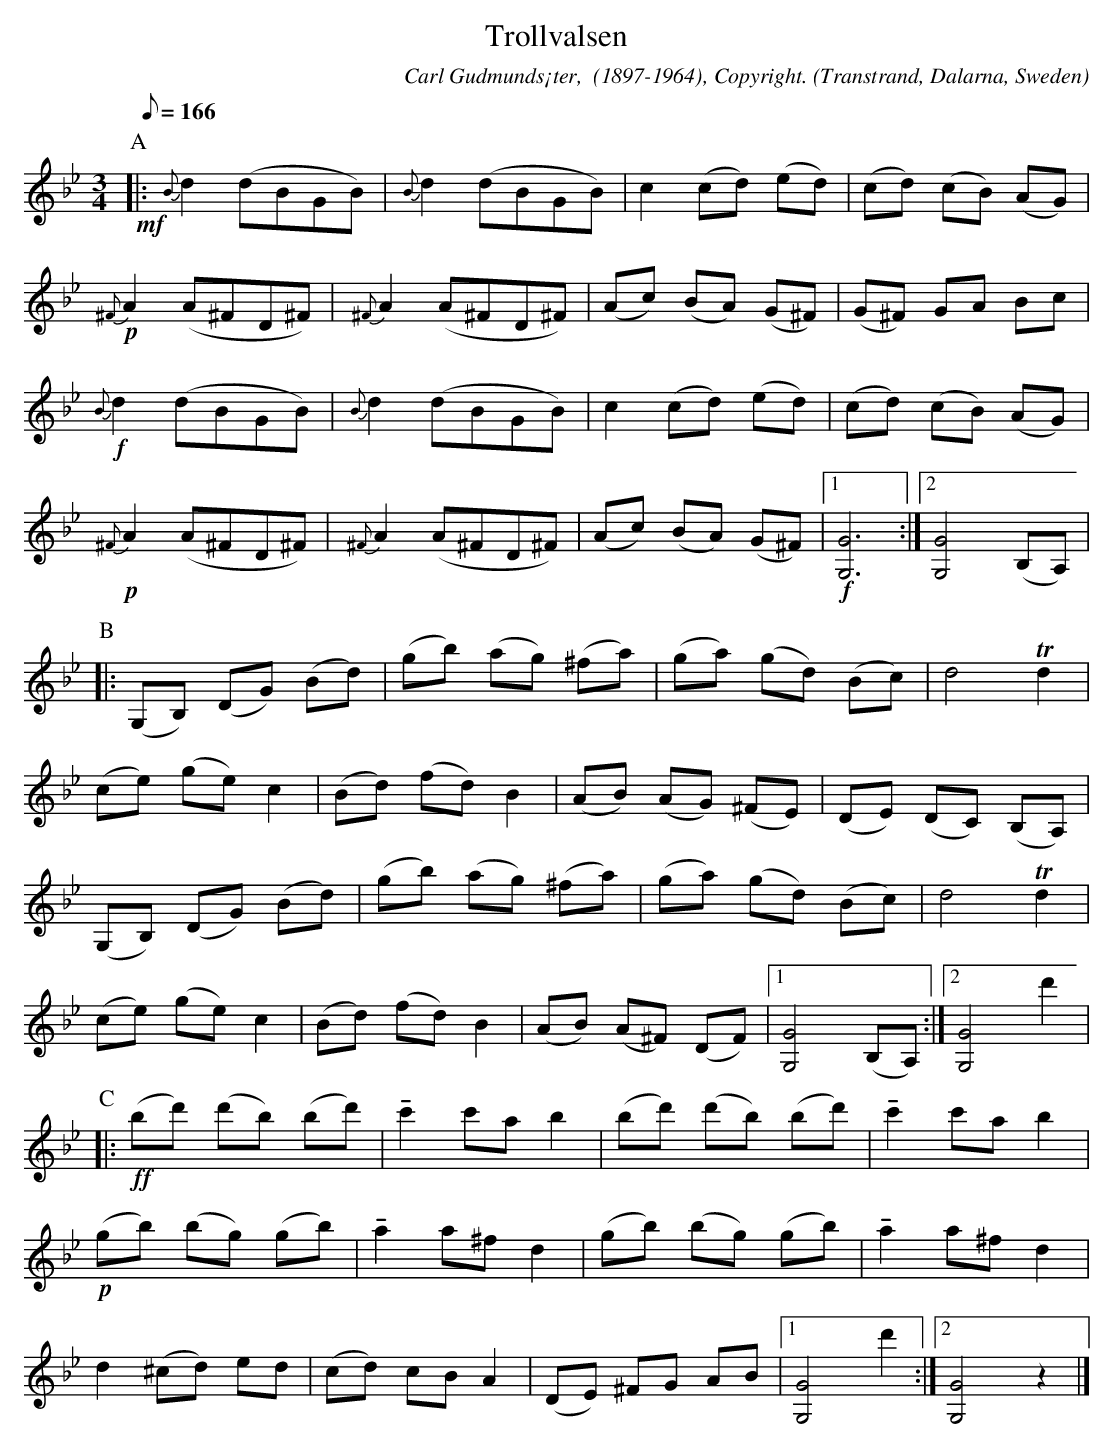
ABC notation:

X:1
T: Trollvalsen
O: Transtrand, Dalarna, Sweden
M: 3/4
C: Carl Gudmunds¡ter,  (1897-1964), Copyright.
Q:166 Allegro
K: Gm
P:A
+mf+ |: {B}d2 (dBGB) | {B}d2 (dBGB) | c2 (cd) (ed) | (cd) (cB) (AG) |
+p+ {^F}A2 (A^FD^F) | {^F}A2 (A^FD^F) | (Ac) (BA) (G^F) | (G^F) GA Bc |
+f+ {B}d2 (dBGB) | {B}d2 (dBGB) |  c2 (cd) (ed) | (cd) (cB) (AG) |
+p+ {^F}A2 (A^FD^F) | {^F}A2 (A^FD^F) | (Ac) (BA) (G^F) |1 +f+ [G6G,6] :|2 [G4G,4] (B,A,)|
P:B
|: (G,B,) (DG) (Bd) | (gb) (ag) (^fa) | (ga) (gd) (Bc) | d4 Td2 |
(ce) (ge) c2 | (Bd) (fd) B2 | (AB) (AG) (^FE) | (DE) (DC) (B,A,) |
(G,B,) (DG) (Bd) | (gb) (ag) (^fa) | (ga) (gd) (Bc) | d4 Td2 |
(ce) (ge) c2 | (Bd) (fd) B2 | (AB) (A^F) (DF) |1 [G4G,4] (B,A,) :|2 [G4G,4] d'2|
P:C
|: +ff+ (bd') (d'b) (bd') | !tenuto!c'2 c'a b2 | (bd') (d'b) (bd') | !tenuto! c'2 c'a b2 |
+p+ (gb) (bg) (gb) | !tenuto! a2 a^f d2 | (gb) (bg) (gb) | !tenuto! a2 a^f d2 |
d2 (^cd) ed | (cd) cB A2 | (DE) ^FG AB |1 [G4G,4] d'2 :|2 [G4G,4] z2 |]
